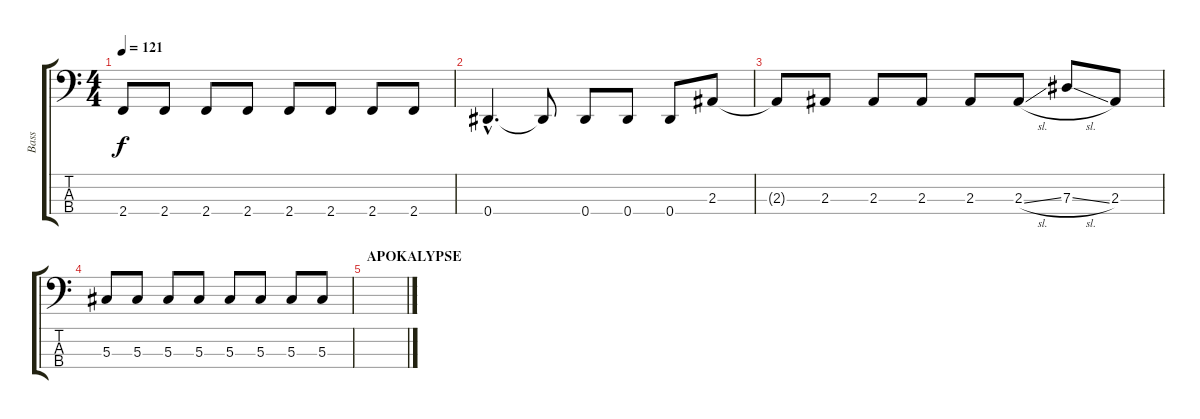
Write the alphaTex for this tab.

\track ("Bass" "Bass") {instrument electricbassfinger}
\staff {score tabs}
\tuning (Gb2 Db2 Ab1 Eb1) {hide}
\ts (4 4)
\tempo 121
\clef f4
\ks c
2.4.8{dy f} 2.4.8 2.4.8 2.4.8 2.4.8 2.4.8 2.4.8 2.4.8 |
0.4{hac}.4{d} 0.4{t}.8 0.4.8 0.4.8 0.4.8 2.3.8 |
2.3{t}.8 2.3.8 2.3.8 2.3.8 2.3.8 2.3{sl}.8 7.3{sl}.8 2.3.8 |
5.3.8 5.3.8 5.3.8 5.3.8 5.3.8 5.3.8 5.3.8 5.3.8 |
\section ("" "APOKALYPSE")
